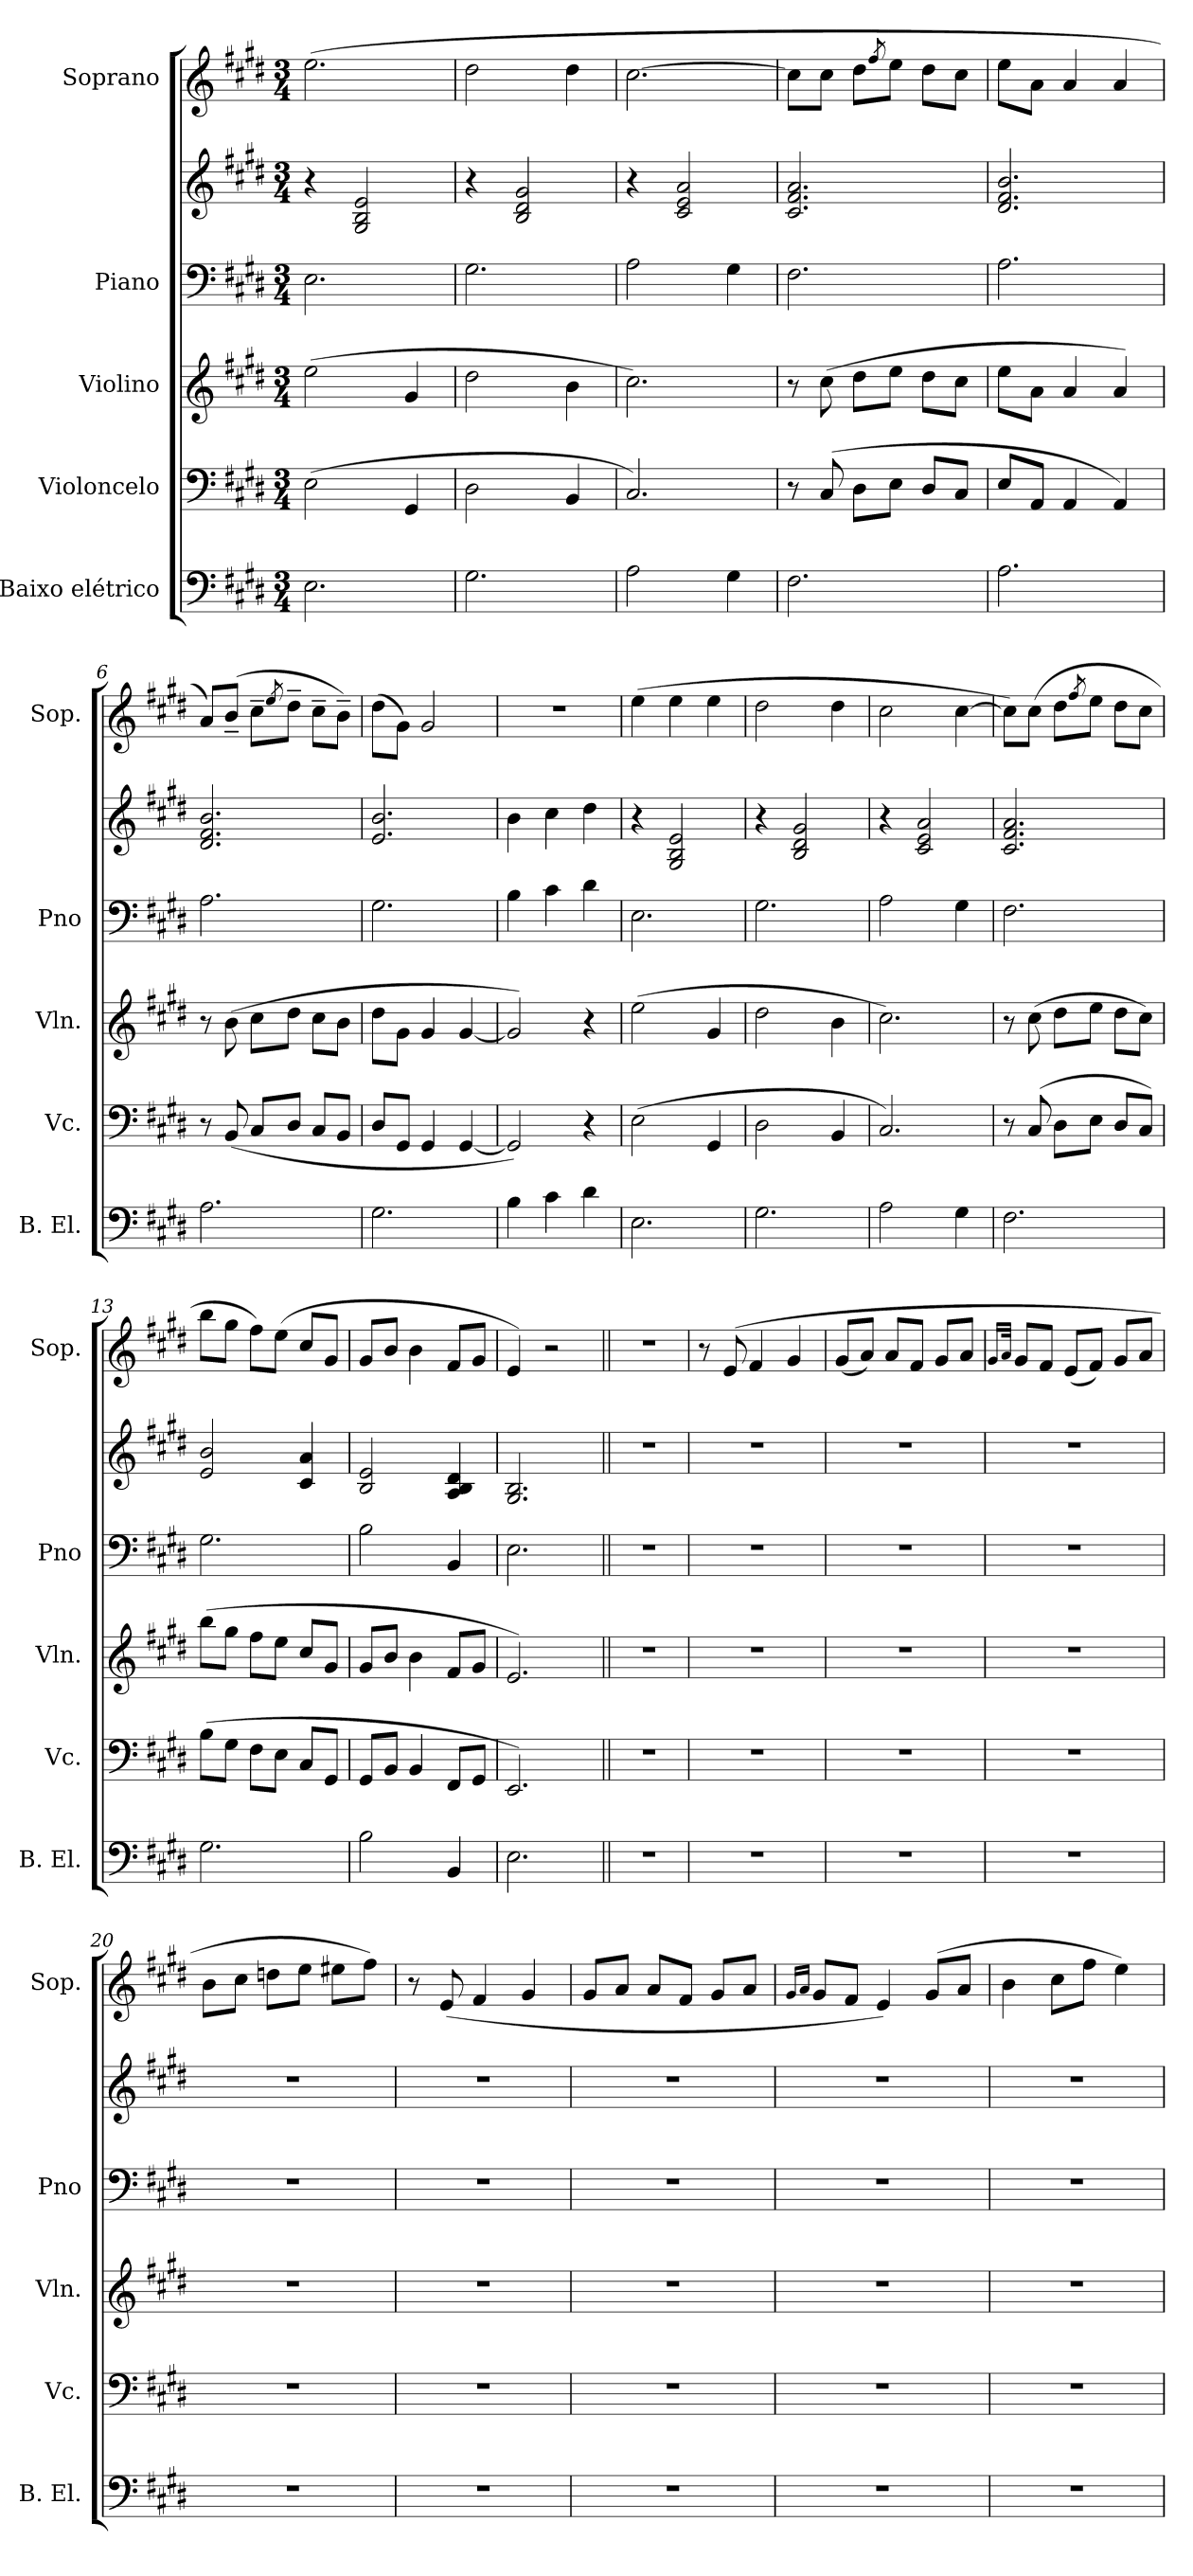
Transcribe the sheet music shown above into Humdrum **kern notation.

**kern	**kern	**kern	**kern	**kern	**kern
*part5	*part4	*part3	*part2	*part2	*part1
*staff6	*staff5	*staff4	*staff3	*staff2	*staff1
*I"Baixo elétrico	*I"Violoncelo	*I"Violino	*I"Piano	*	*I"Soprano
*I'B. El.	*I'Vc.	*I'Vln.	*I'Pno	*	*I'Sop.
*clefF4	*clefF4	*clefG2	*clefF4	*clefG2	*clefG2
*ITrd7c12	*	*	*	*	*
*k[f#c#g#d#]	*k[f#c#g#d#]	*k[f#c#g#d#]	*k[f#c#g#d#]	*k[f#c#g#d#]	*k[f#c#g#d#]
*M3/4	*M3/4	*M3/4	*M3/4	*M3/4	*M3/4
*MM104	*MM104	*MM104	*MM104	*MM104	*MM104
=1	=1	=1	=1	=1	=1
2.EE\	(2E\	(2ee\	2.E\	4r	(2.ee\
.	.	.	.	2G#/ 2B/ 2e/	.
.	4GG#/	4g#/	.	.	.
=2	=2	=2	=2	=2	=2
2.GG#\	2D#\	2dd#\	2.G#\	4r	2dd#\
.	.	.	.	2B/ 2d#/ 2g#/	.
.	4BB/	4b\	.	.	4dd#\
=3	=3	=3	=3	=3	=3
2AA\	2.C#/)	2.cc#\)	2A\	4r	[2.cc#\
.	.	.	.	2c#/ 2e/ 2a/	.
4GG#\	.	.	4G#\	.	.
=4	=4	=4	=4	=4	=4
2.FF#\	8r	8r	2.F#\	2.c#/ 2.f#/ 2.a/	8cc#\L]
.	(8C#/	(8cc#\	.	.	8cc#\J
.	8D#\L	8dd#\L	.	.	8dd#\L
.	.	.	.	.	8qff#/
.	8E\J	8ee\J	.	.	8ee\J
.	8D#/L	8dd#\L	.	.	8dd#\L
.	8C#/J	8cc#\J	.	.	8cc#\J
!!LO:LB:g=z
=5	=5	=5	=5	=5	=5
2.AA\	8E/L	8ee\L	2.A\	2.d#/ 2.f#/ 2.b/	8ee\L
.	8AA/J	8a\J	.	.	8a\J
.	4AA/	4a/	.	.	4a/
.	4AA/)	4a/)	.	.	4a/
=6	=6	=6	=6	=6	=6
2.AA\	8r	8r	2.A\	2.d#/ 2.f#/ 2.b/	8a/L)
.	(8BB/	(8b\	.	.	(8b~/J
.	8C#/L	8cc#\L	.	.	8cc#~\L
.	.	.	.	.	8qee/
.	8D#/J	8dd#\J	.	.	8dd#~\J
.	8C#/L	8cc#\L	.	.	8cc#~\L
.	8BB/J	8b\J	.	.	8b~\J)
=7	=7	=7	=7	=7	=7
2.GG#\	8D#/L	8dd#\L	2.G#\	2.e/ 2.b/	(8dd#\L
.	8GG#/J	8g#\J	.	.	8g#\J)
.	4GG#/	4g#/	.	.	2g#/
.	[4GG#/	[4g#/	.	.	.
=8	=8	=8	=8	=8	=8
4BB\	2GG#/])	2g#/])	4B\	4b\	2.r
4C#\	.	.	4c#\	4cc#\	.
4D#\	4r	4r	4d#\	4dd#\	.
=9	=9	=9	=9	=9	=9
2.EE\	(2E\	(2ee\	2.E\	4r	(4ee\
.	.	.	.	2G#/ 2B/ 2e/	4ee\
.	4GG#/	4g#/	.	.	4ee\
!!LO:PB:g=z
=10	=10	=10	=10	=10	=10
2.GG#\	2D#\	2dd#\	2.G#\	4r	2dd#\
.	.	.	.	2B/ 2d#/ 2g#/	.
.	4BB/	4b\	.	.	4dd#\
=11	=11	=11	=11	=11	=11
2AA\	2.C#/)	2.cc#\)	2A\	4r	2cc#\
.	.	.	.	2c#/ 2e/ 2a/	.
4GG#\	.	.	4G#\	.	[4cc#\
=12	=12	=12	=12	=12	=12
2.FF#\	8r	8r	2.F#\	2.c#/ 2.f#/ 2.a/	8cc#\L])
.	(8C#/	(8cc#\	.	.	(8cc#\J
.	8D#\L	8dd#\L	.	.	8dd#\L
.	.	.	.	.	8qff#/
.	8E\J	8ee\J	.	.	8ee\J
.	8D#/L	8dd#\L	.	.	8dd#\L
.	8C#/J)	8cc#\J)	.	.	8cc#\J
=13	=13	=13	=13	=13	=13
2.GG#\	(8B\L	(8bb\L	2.G#\	2e/ 2b/	8bb\L
.	8G#\J	8gg#\J	.	.	8gg#\J
.	8F#\L	8ff#\L	.	.	8ff#\L)
.	8E\J	8ee\J	.	.	(8ee\J
.	8C#/L	8cc#/L	.	4c#/ 4a/	8cc#/L
.	8GG#/J	8g#/J	.	.	8g#/J
!!LO:LB:g=z
=14	=14	=14	=14	=14	=14
2BB\	8GG#/L	8g#/L	2B\	2B/ 2e/	8g#/L
.	8BB/J	8b/J	.	.	8b/J
.	4BB/	4b\	.	.	4b\
4BBB/	8FF#/L	8f#/L	4BB/	4A/ 4B/ 4d#/	8f#/L
.	8GG#/J	8g#/J	.	.	8g#/J
=15	=15	=15	=15	=15	=15
2.EE\	2.EE/)	2.e/)	2.E\	2.G#/ 2.B/	4e/)
.	.	.	.	.	2r
=16||	=16||	=16||	=16||	=16||	=16||
2.r	2.r	2.r	2.r	2.r	2.r
=17	=17	=17	=17	=17	=17
2.r	2.r	2.r	2.r	2.r	8r
.	.	.	.	.	(8e/
.	.	.	.	.	4f#/
.	.	.	.	.	4g#/
!!LO:PB:g=z
=18	=18	=18	=18	=18	=18
2.r	2.r	2.r	2.r	2.r	(8g#/L
.	.	.	.	.	8a/J)
.	.	.	.	.	8a/L
.	.	.	.	.	8f#/J
.	.	.	.	.	8g#/L
.	.	.	.	.	8a/J
=19	=19	=19	=19	=19	=19
.	.	.	.	.	16qg#/LL
.	.	.	.	.	32qa/JJk
2.r	2.r	2.r	2.r	2.r	8g#/L
.	.	.	.	.	8f#/J
.	.	.	.	.	(8e/L
.	.	.	.	.	8f#/J)
.	.	.	.	.	8g#/L
.	.	.	.	.	8a/J
=20	=20	=20	=20	=20	=20
2.r	2.r	2.r	2.r	2.r	8b\L
.	.	.	.	.	8cc#\J
.	.	.	.	.	8ddn\L
.	.	.	.	.	8ee\J
.	.	.	.	.	8ee#X\L
.	.	.	.	.	8ff#\J)
=21	=21	=21	=21	=21	=21
2.r	2.r	2.r	2.r	2.r	8r
.	.	.	.	.	(8e/
.	.	.	.	.	4f#/
.	.	.	.	.	4g#/
!!LO:LB:g=z
=22	=22	=22	=22	=22	=22
2.r	2.r	2.r	2.r	2.r	8g#/L
.	.	.	.	.	8a/J
.	.	.	.	.	8a/L
.	.	.	.	.	8f#/J
.	.	.	.	.	8g#/L
.	.	.	.	.	8a/J
=23	=23	=23	=23	=23	=23
.	.	.	.	.	16qg#/LL
.	.	.	.	.	16qa/JJ
2.r	2.r	2.r	2.r	2.r	8g#/L
.	.	.	.	.	8f#/J
.	.	.	.	.	4e/)
.	.	.	.	.	(8g#/L
.	.	.	.	.	8a/J
=24	=24	=24	=24	=24	=24
2.r	2.r	2.r	2.r	2.r	4b\
.	.	.	.	.	8cc#\L
.	.	.	.	.	8ff#\J
.	.	.	.	.	4ee\)
=	=	=	=	=	=
*-	*-	*-	*-	*-	*-
